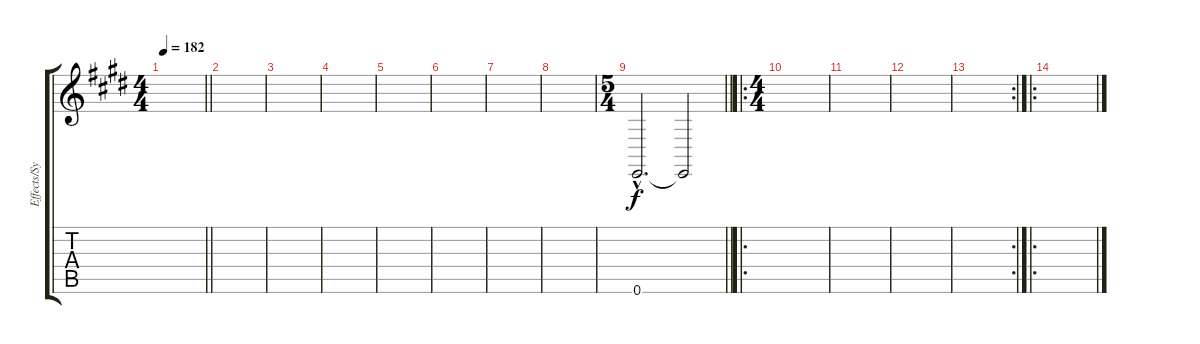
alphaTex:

\track ("Effects/Synth" "Effects/Sy") {instrument taikodrum}
\staff {score tabs}
\tuning (Db6 B3 G3 D3 A2 E2) {hide}
\ts (4 4)
\tempo 182
\clef g2
\barLineRight lightlight
\ks c#minor
|
|
|
|
|
|
|
|
\ts (5 4)
\barLineRight lightlight
0.6{hac}.2{d instrument reversecymbal} 0.6{t}.2 |
\ro
\ts (4 4)
|
|
|
\rc 2
|
\ro
